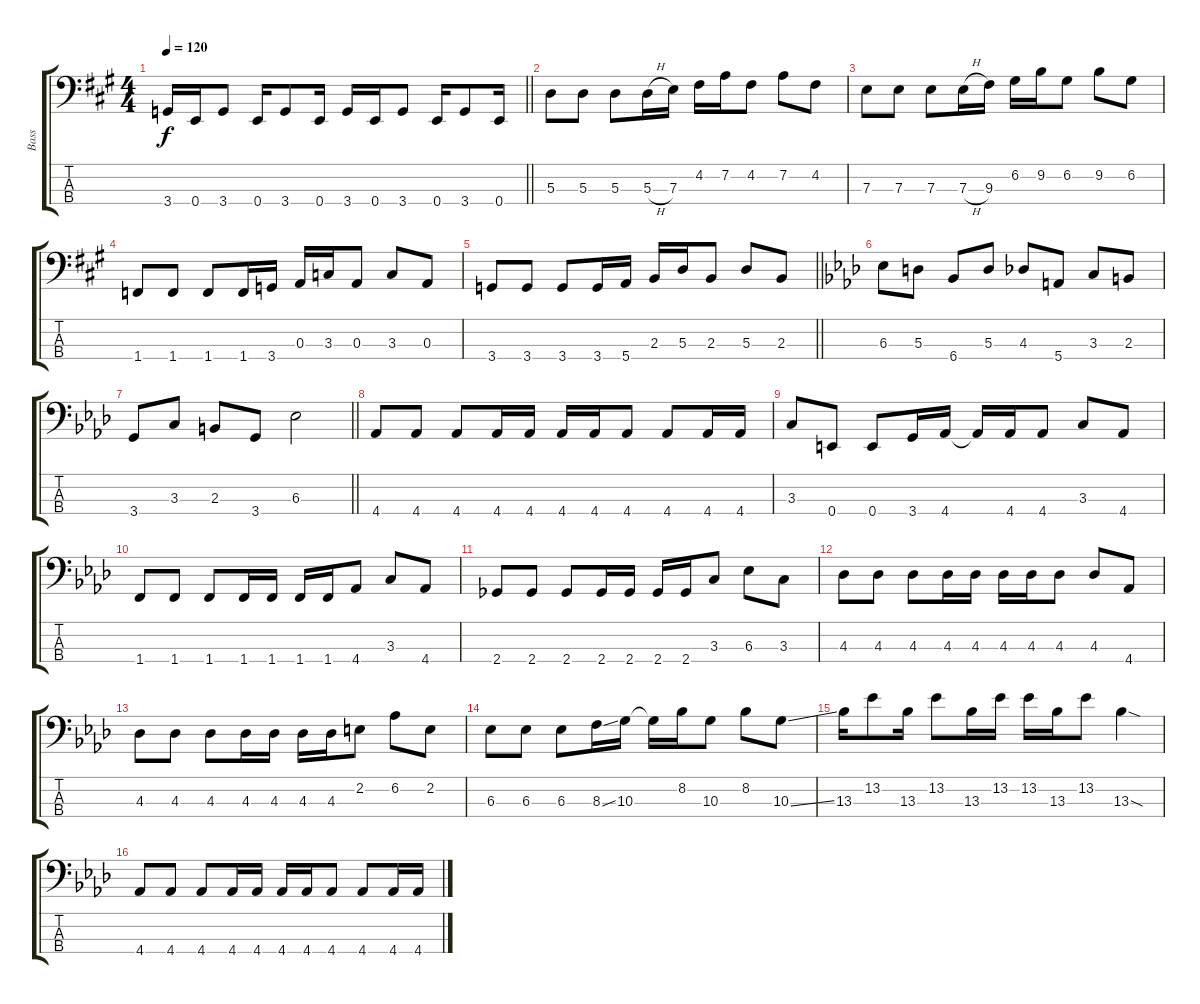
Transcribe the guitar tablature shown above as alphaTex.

\track ("Bass" "Bass") {instrument electricbasspick}
\staff {score tabs}
\tuning (G2 D2 A1 E1) {hide}
\ts (4 4)
\tempo 120
\clef f4
\barLineRight lightlight
\ks a
3.4.16{dy f} 0.4.16 3.4.8 0.4.16 3.4.8 0.4.16 3.4.16 0.4.16 3.4.8 0.4.16 3.4.8 0.4.16 |
5.3.8 5.3.8 5.3.8 5.3{h}.16 7.3.16 4.2.16 7.2.16 4.2.8 7.2.8 4.2.8 |
7.3.8 7.3.8 7.3.8 7.3{h}.16 9.3.16 6.2.16 9.2.16 6.2.8 9.2.8 6.2.8 |
1.4.8 1.4.8 1.4.8 1.4.16 3.4.16 0.3.16 3.3.16 0.3.8 3.3.8 0.3.8 |
\barLineRight lightlight
3.4.8 3.4.8 3.4.8 3.4.16 5.4.16 2.3.16 5.3.16 2.3.8 5.3.8 2.3.8 |
\ks ab
6.3.8 5.3.8 6.4.8 5.3.8 4.3.8 5.4.8 3.3.8 2.3.8 |
\barLineRight lightlight
3.4.8 3.3.8 2.3.8 3.4.8 6.3.2 |
4.4.8 4.4.8 4.4.8 4.4.16 4.4.16 4.4.16 4.4.16 4.4.8 4.4.8 4.4.16 4.4.16 |
3.3.8 0.4.8 0.4.8 3.4.16 4.4.16 4.4{t}.16 4.4.16 4.4.8 3.3.8 4.4.8 |
1.4.8 1.4.8 1.4.8 1.4.16 1.4.16 1.4.16 1.4.16 4.4.8 3.3.8 4.4.8 |
2.4.8 2.4.8 2.4.8 2.4.16 2.4.16 2.4.16 2.4.16 3.3.8 6.3.8 3.3.8 |
4.3.8 4.3.8 4.3.8 4.3.16 4.3.16 4.3.16 4.3.16 4.3.8 4.3.8 4.4.8 |
4.3.8 4.3.8 4.3.8 4.3.16 4.3.16 4.3.16 4.3.16 2.2.8 6.2.8 2.2.8 |
6.3.8 6.3.8 6.3.8 8.3{ss}.16 10.3.16 10.3{t}.16 8.2.16 10.3.8 8.2.8 10.3{ss}.8 |
13.3.16 13.2.8 13.3.16 13.2.8 13.3.16 13.2.16 13.2.16 13.3.16 13.2.8 13.3{sod}.4 |
4.4.8 4.4.8 4.4.8 4.4.16 4.4.16 4.4.16 4.4.16 4.4.8 4.4.8 4.4.16 4.4.16
